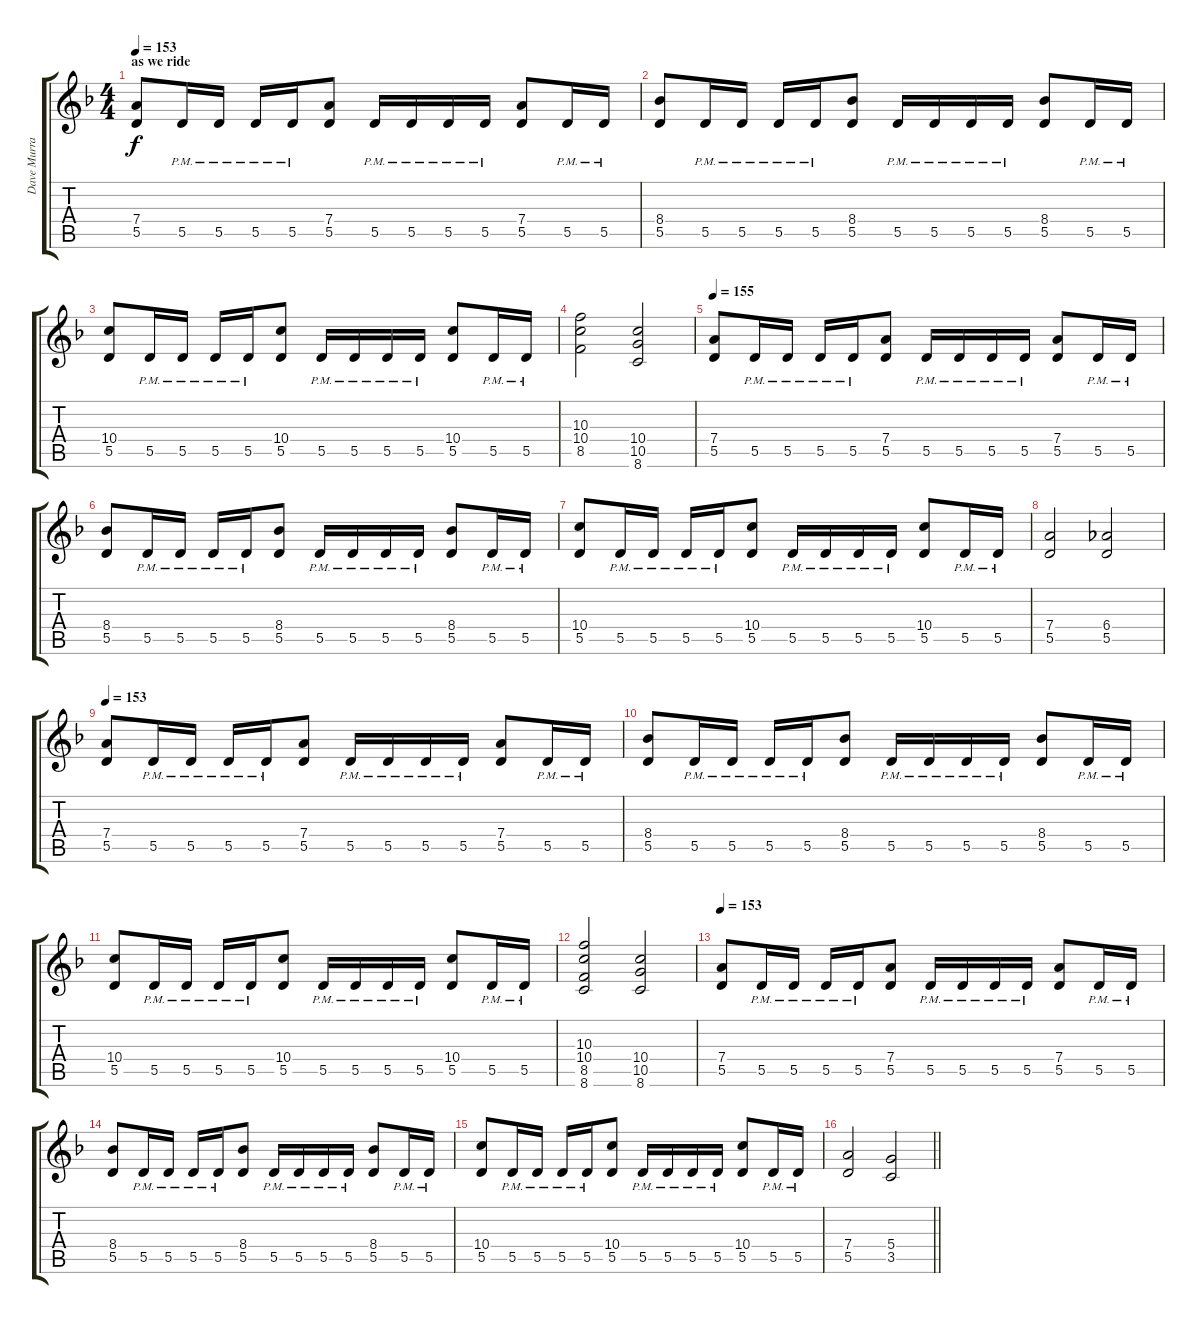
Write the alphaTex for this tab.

\track ("Dave Murray" "Dave Murra") {instrument acousticguitarsteel}
\staff {score tabs}
\tuning (E4 B3 G3 D3 A2 E2) {hide}
\ts (4 4)
\section ("" "as we ride")
\tempo 153
\clef g2
\ks f
(7.4 5.5).8{dy f instrument distortionguitar} 5.5{pm}.16 5.5{pm}.16 5.5{pm}.16 5.5{pm}.16 (7.4 5.5).8 5.5{pm}.16 5.5{pm}.16 5.5{pm}.16 5.5{pm}.16 (7.4 5.5).8 5.5{pm}.16 5.5{pm}.16 |
(8.4 5.5).8 5.5{pm}.16 5.5{pm}.16 5.5{pm}.16 5.5{pm}.16 (8.4 5.5).8 5.5{pm}.16 5.5{pm}.16 5.5{pm}.16 5.5{pm}.16 (8.4 5.5).8 5.5{pm}.16 5.5{pm}.16 |
(10.4 5.5).8 5.5{pm}.16 5.5{pm}.16 5.5{pm}.16 5.5{pm}.16 (10.4 5.5).8 5.5{pm}.16 5.5{pm}.16 5.5{pm}.16 5.5{pm}.16 (10.4 5.5).8 5.5{pm}.16 5.5{pm}.16 |
(10.3 10.4 8.5).2 (10.4 10.5 8.6).2 |
\tempo 153
\tempo 155
(7.4 5.5).8{instrument distortionguitar} 5.5{pm}.16 5.5{pm}.16 5.5{pm}.16 5.5{pm}.16 (7.4 5.5).8 5.5{pm}.16 5.5{pm}.16 5.5{pm}.16 5.5{pm}.16 (7.4 5.5).8 5.5{pm}.16 5.5{pm}.16 |
(8.4 5.5).8 5.5{pm}.16 5.5{pm}.16 5.5{pm}.16 5.5{pm}.16 (8.4 5.5).8 5.5{pm}.16 5.5{pm}.16 5.5{pm}.16 5.5{pm}.16 (8.4 5.5).8 5.5{pm}.16 5.5{pm}.16 |
(10.4 5.5).8 5.5{pm}.16 5.5{pm}.16 5.5{pm}.16 5.5{pm}.16 (10.4 5.5).8 5.5{pm}.16 5.5{pm}.16 5.5{pm}.16 5.5{pm}.16 (10.4 5.5).8 5.5{pm}.16 5.5{pm}.16 |
(7.4 5.5).2 (6.4 5.5).2 |
\tempo 153
(7.4 5.5).8{instrument distortionguitar} 5.5{pm}.16 5.5{pm}.16 5.5{pm}.16 5.5{pm}.16 (7.4 5.5).8 5.5{pm}.16 5.5{pm}.16 5.5{pm}.16 5.5{pm}.16 (7.4 5.5).8 5.5{pm}.16 5.5{pm}.16 |
(8.4 5.5).8 5.5{pm}.16 5.5{pm}.16 5.5{pm}.16 5.5{pm}.16 (8.4 5.5).8 5.5{pm}.16 5.5{pm}.16 5.5{pm}.16 5.5{pm}.16 (8.4 5.5).8 5.5{pm}.16 5.5{pm}.16 |
(10.4 5.5).8 5.5{pm}.16 5.5{pm}.16 5.5{pm}.16 5.5{pm}.16 (10.4 5.5).8 5.5{pm}.16 5.5{pm}.16 5.5{pm}.16 5.5{pm}.16 (10.4 5.5).8 5.5{pm}.16 5.5{pm}.16 |
(10.3 10.4 8.5 8.6).2 (10.4 10.5 8.6).2 |
\tempo 153
(7.4 5.5).8{instrument distortionguitar} 5.5{pm}.16 5.5{pm}.16 5.5{pm}.16 5.5{pm}.16 (7.4 5.5).8 5.5{pm}.16 5.5{pm}.16 5.5{pm}.16 5.5{pm}.16 (7.4 5.5).8 5.5{pm}.16 5.5{pm}.16 |
(8.4 5.5).8 5.5{pm}.16 5.5{pm}.16 5.5{pm}.16 5.5{pm}.16 (8.4 5.5).8 5.5{pm}.16 5.5{pm}.16 5.5{pm}.16 5.5{pm}.16 (8.4 5.5).8 5.5{pm}.16 5.5{pm}.16 |
(10.4 5.5).8 5.5{pm}.16 5.5{pm}.16 5.5{pm}.16 5.5{pm}.16 (10.4 5.5).8 5.5{pm}.16 5.5{pm}.16 5.5{pm}.16 5.5{pm}.16 (10.4 5.5).8 5.5{pm}.16 5.5{pm}.16 |
\barLineRight lightlight
(7.4 5.5).2 (5.4 3.5).2
